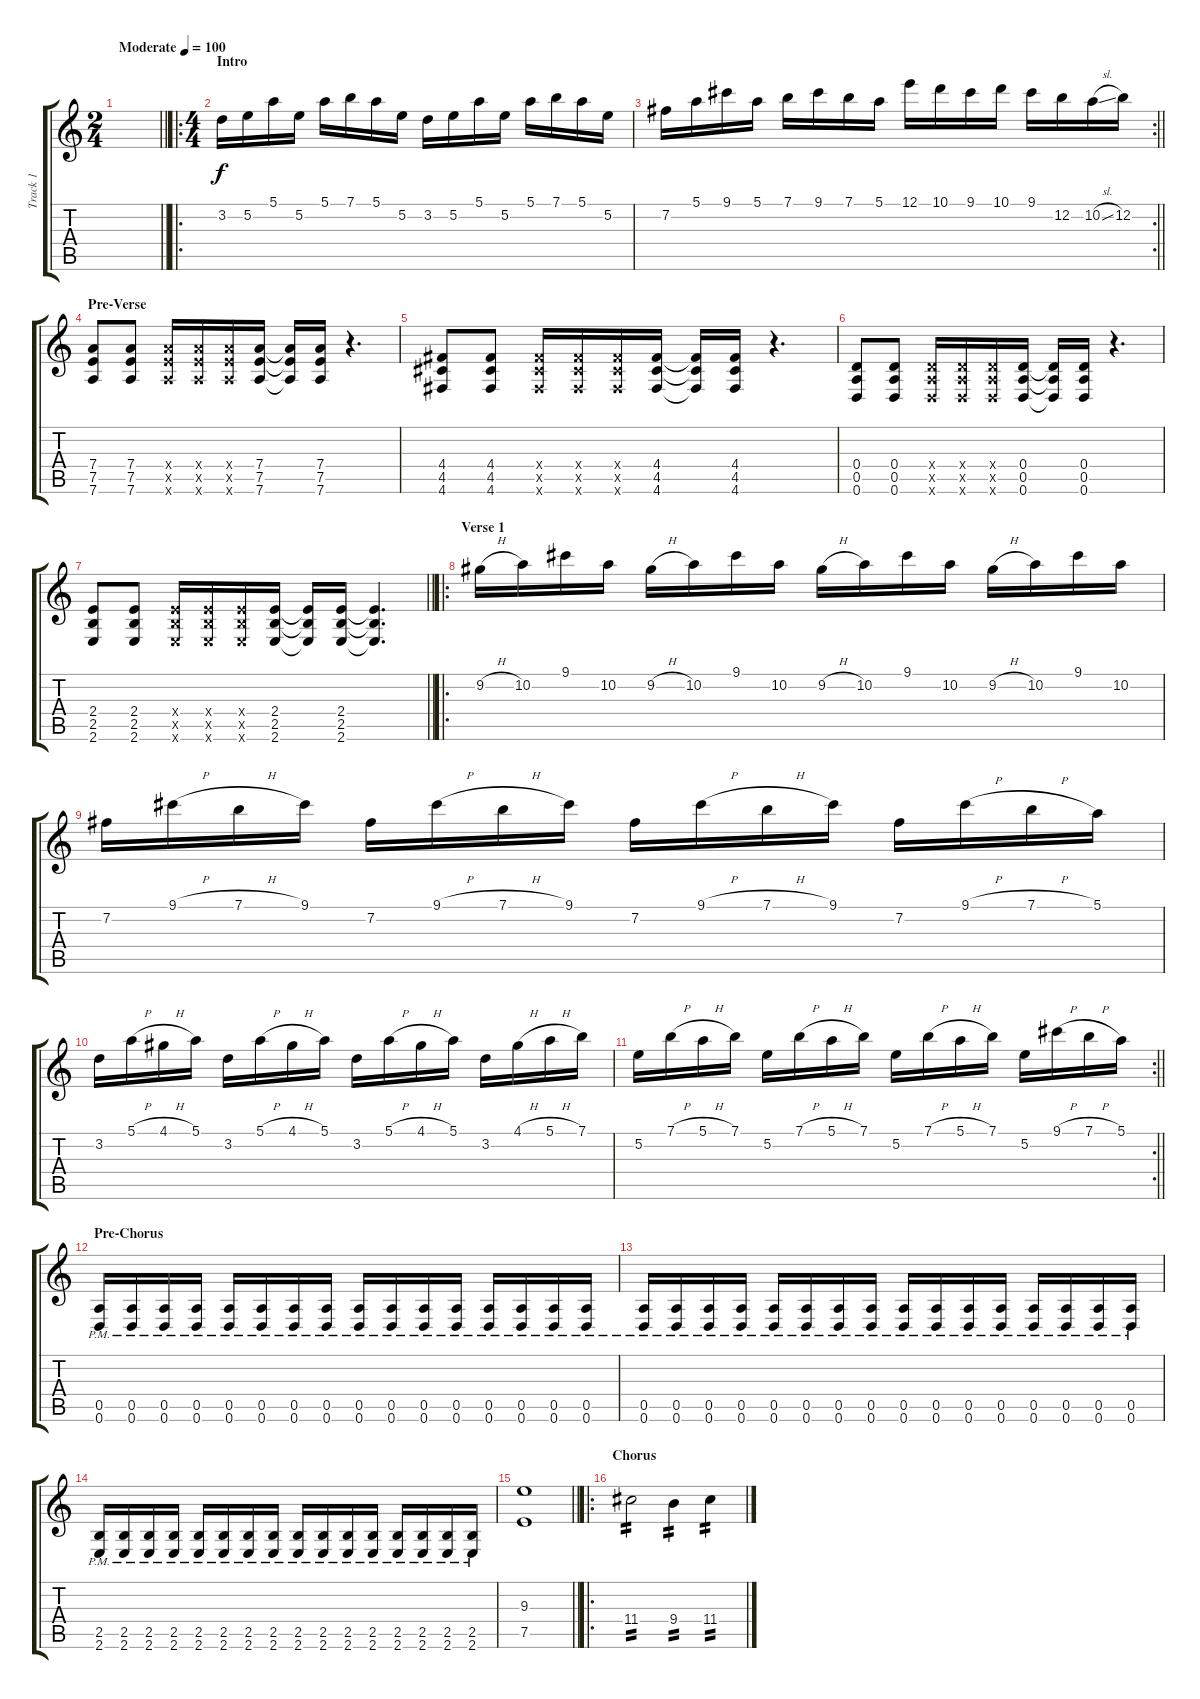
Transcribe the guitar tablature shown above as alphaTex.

\track ("Track 1" "Track 1") {instrument distortionguitar}
\staff {score tabs}
\tuning (E4 B3 G3 D3 A2 D2) {hide}
\ts (2 4)
\tempo (100 "Moderate")
\clef g2
\barLineRight lightlight
\ks c
|
\ro
\ts (4 4)
\section ("" "Intro")
3.2.16 5.2.16 5.1.16 5.2.16 5.1.16 7.1.16 5.1.16 5.2.16 3.2.16 5.2.16 5.1.16 5.2.16 5.1.16 7.1.16 5.1.16 5.2.16 |
\rc 2
\barLineRight lightlight
7.2.16 5.1.16 9.1.16 5.1.16 7.1.16 9.1.16 7.1.16 5.1.16 12.1.16 10.1.16 9.1.16 10.1.16 9.1.16 12.2.16 10.2{sl}.16 12.2.16 |
\section ("" "Pre-Verse")
(7.4 7.5 7.6).8 (7.4 7.5 7.6).8 (7.4{x} 7.5{x} 7.6{x}).16 (7.4{x} 7.5{x} 7.6{x}).16 (7.4{x} 7.5{x} 7.6{x}).16 (7.4 7.5 7.6).16 (7.4{t} 7.5{t} 7.6{t}).16 (7.4 7.5 7.6).16 r.4{d} |
(4.4 4.5 4.6).8 (4.4 4.5 4.6).8 (4.4{x} 4.5{x} 4.6{x}).16 (4.4{x} 4.5{x} 4.6{x}).16 (4.4{x} 4.5{x} 4.6{x}).16 (4.4 4.5 4.6).16 (4.4{t} 4.5{t} 4.6{t}).16 (4.4 4.5 4.6).16 r.4{d} |
(0.4 0.5 0.6).8 (0.4 0.5 0.6).8 (0.4{x} 0.5{x} 0.6{x}).16 (0.4{x} 0.5{x} 0.6{x}).16 (0.4{x} 0.5{x} 0.6{x}).16 (0.4 0.5 0.6).16 (0.4{t} 0.5{t} 0.6{t}).16 (0.4 0.5 0.6).16 r.4{d} |
\barLineRight lightlight
(2.4 2.5 2.6).8 (2.4 2.5 2.6).8 (2.4{x} 2.5{x} 2.6{x}).16 (2.4{x} 2.5{x} 2.6{x}).16 (2.4{x} 2.5{x} 2.6{x}).16 (2.4 2.5 2.6).16 (2.4{t} 2.5{t} 2.6{t}).16 (2.4 2.5 2.6).16 (2.4{t} 2.5{t} 2.6{t}).4{d} |
\ro
\section ("" "Verse 1")
9.2{h}.16 10.2.16 9.1.16 10.2.16 9.2{h}.16 10.2.16 9.1.16 10.2.16 9.2{h}.16 10.2.16 9.1.16 10.2.16 9.2{h}.16 10.2.16 9.1.16 10.2.16 |
7.2.16 9.1{h}.16 7.1{h}.16 9.1.16 7.2.16 9.1{h}.16 7.1{h}.16 9.1.16 7.2.16 9.1{h}.16 7.1{h}.16 9.1.16 7.2.16 9.1{h}.16 7.1{h}.16 5.1.16 |
3.2.16 5.1{h}.16 4.1{h}.16 5.1.16 3.2.16 5.1{h}.16 4.1{h}.16 5.1.16 3.2.16 5.1{h}.16 4.1{h}.16 5.1.16 3.2.16 4.1{h}.16 5.1{h}.16 7.1.16 |
\rc 2
\barLineRight lightlight
5.2.16 7.1{h}.16 5.1{h}.16 7.1.16 5.2.16 7.1{h}.16 5.1{h}.16 7.1.16 5.2.16 7.1{h}.16 5.1{h}.16 7.1.16 5.2.16 9.1{h}.16 7.1{h}.16 5.1.16 |
\section ("" "Pre-Chorus")
(0.5{pm} 0.6{pm}).16 (0.5{pm} 0.6{pm}).16 (0.5{pm} 0.6{pm}).16 (0.5{pm} 0.6{pm}).16 (0.5{pm} 0.6{pm}).16 (0.5{pm} 0.6{pm}).16 (0.5{pm} 0.6{pm}).16 (0.5{pm} 0.6{pm}).16 (0.5{pm} 0.6{pm}).16 (0.5{pm} 0.6{pm}).16 (0.5{pm} 0.6{pm}).16 (0.5{pm} 0.6{pm}).16 (0.5{pm} 0.6{pm}).16 (0.5{pm} 0.6{pm}).16 (0.5{pm} 0.6{pm}).16 (0.5{pm} 0.6{pm}).16 |
(0.5{pm} 0.6{pm}).16 (0.5{pm} 0.6{pm}).16 (0.5{pm} 0.6{pm}).16 (0.5{pm} 0.6{pm}).16 (0.5{pm} 0.6{pm}).16 (0.5{pm} 0.6{pm}).16 (0.5{pm} 0.6{pm}).16 (0.5{pm} 0.6{pm}).16 (0.5{pm} 0.6{pm}).16 (0.5{pm} 0.6{pm}).16 (0.5{pm} 0.6{pm}).16 (0.5{pm} 0.6{pm}).16 (0.5{pm} 0.6{pm}).16 (0.5{pm} 0.6{pm}).16 (0.5{pm} 0.6{pm}).16 (0.5{pm} 0.6{pm}).16 |
(2.5{pm} 2.6{pm}).16 (2.5{pm} 2.6{pm}).16 (2.5{pm} 2.6{pm}).16 (2.5{pm} 2.6{pm}).16 (2.5{pm} 2.6{pm}).16 (2.5{pm} 2.6{pm}).16 (2.5{pm} 2.6{pm}).16 (2.5{pm} 2.6{pm}).16 (2.5{pm} 2.6{pm}).16 (2.5{pm} 2.6{pm}).16 (2.5{pm} 2.6{pm}).16 (2.5{pm} 2.6{pm}).16 (2.5{pm} 2.6{pm}).16 (2.5{pm} 2.6{pm}).16 (2.5{pm} 2.6{pm}).16 (2.5{pm} 2.6{pm}).16 |
\barLineRight lightlight
(9.3 7.5).1 |
\ro
\section ("" "Chorus")
11.4.2{tp 2} 9.4.4{tp 2} 11.4.4{tp 2}
